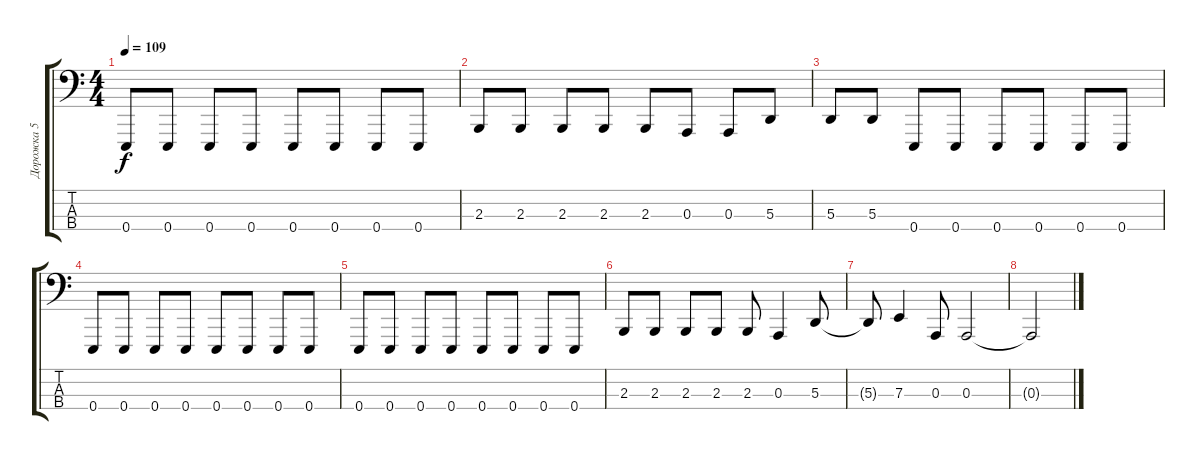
\track ("Дорожка 5" "Дорожка 5") {instrument lead8bassandlead}
\staff {score tabs}
\tuning (G2 D2 A1 E1) {hide}
\ts (4 4)
\tempo 109
\clef f4
\ks c
0.4.8{dy f} 0.4.8 0.4.8 0.4.8 0.4.8 0.4.8 0.4.8 0.4.8 |
2.3.8 2.3.8 2.3.8 2.3.8 2.3.8 0.3.8 0.3.8 5.3.8 |
5.3.8 5.3.8 0.4.8 0.4.8 0.4.8 0.4.8 0.4.8 0.4.8 |
0.4.8 0.4.8 0.4.8 0.4.8 0.4.8 0.4.8 0.4.8 0.4.8 |
0.4.8 0.4.8 0.4.8 0.4.8 0.4.8 0.4.8 0.4.8 0.4.8 |
2.3.8 2.3.8 2.3.8 2.3.8 2.3.8 0.3.4 5.3.8 |
5.3{t}.8 7.3.4 0.3.8 0.3.2 |
0.3{t}.2
